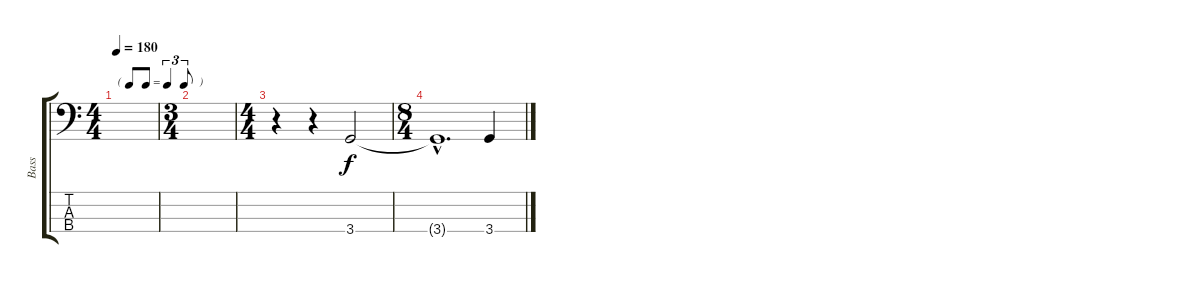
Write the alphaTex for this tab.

\track ("Bass" "Bass") {instrument slapbass2}
\staff {score tabs}
\tuning (G2 D2 A1 E1) {hide}
\ts (4 4)
\tf triplet8th
\tempo 180
\clef f4
\ks c
|
\ts (3 4)
|
\ts (4 4)
r.4 r.4 3.4.2 |
\ts (8 4)
3.4{hac t}.1{d} 3.4.4
